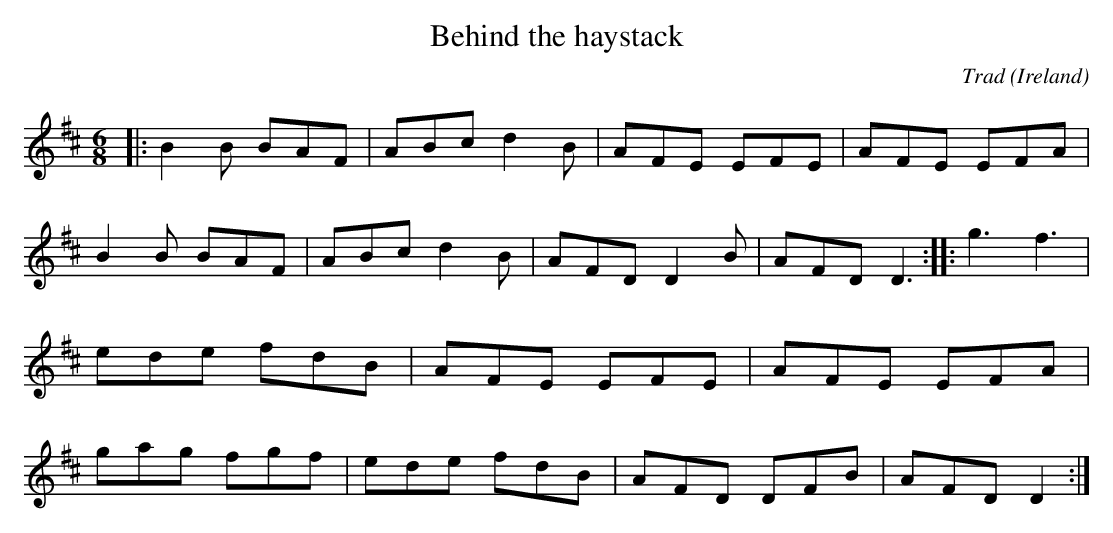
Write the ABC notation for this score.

X:1
T:Behind the haystack
C:Trad
O:Ireland
M:6/8
E:12
K:D
|:B2B BAF|ABc d2B|AFE EFE|AFE EFA|\
B2B BAF|ABc d2B|AFD D2B|AFD D3::\
g3 f3|ede fdB|AFE EFE|AFE EFA|\
gag fgf|ede fdB|AFD DFB|AFD D2:|**
